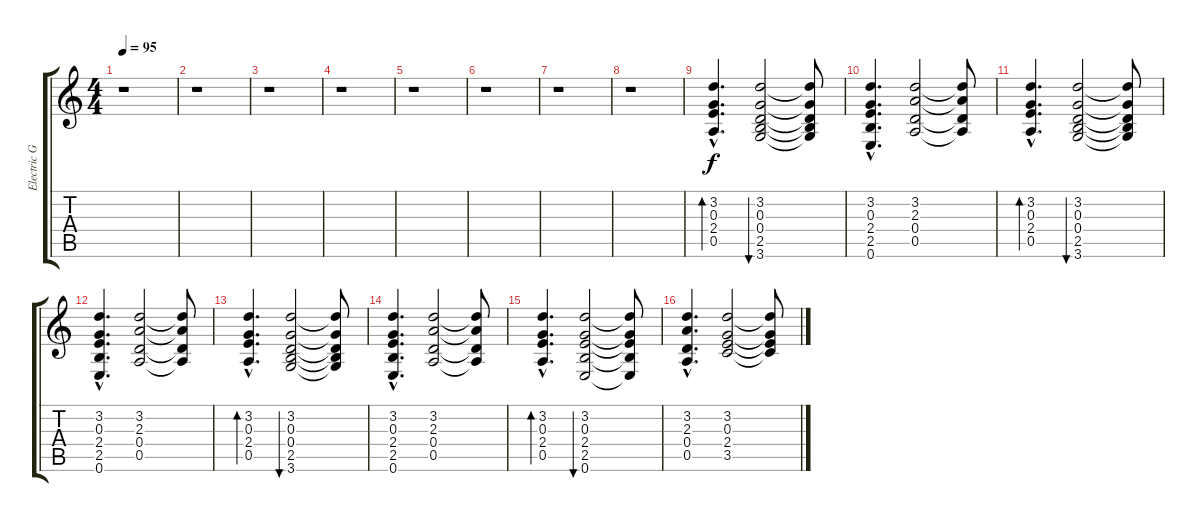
\track ("Electric Guitar(2)" "Electric G") {instrument overdrivenguitar}
\staff {score tabs}
\tuning (E4 B3 G3 D3 A2 E2) {hide}
\ts (4 4)
\tempo 95
\clef g2
\ks c
r.1{dy f} |
r.1 |
r.1 |
r.1 |
r.1 |
r.1 |
r.1 |
r.1 |
(3.2{hac} 0.3{hac} 2.4{hac} 0.5{hac}).4{d bd 60} (3.2 0.3 0.4 2.5 3.6).2{bu 60} (3.2{t} 0.3{t} 0.4{t} 2.5{t} 3.6{t}).8 |
(3.2{hac} 0.3{hac} 2.4{hac} 2.5{hac} 0.6{hac}).4{d} (3.2 2.3 0.4 0.5).2 (3.2{t} 2.3{t} 0.4{t} 0.5{t}).8 |
(3.2{hac} 0.3{hac} 2.4{hac} 0.5{hac}).4{d bd 60} (3.2 0.3 0.4 2.5 3.6).2{bu 60} (3.2{t} 0.3{t} 0.4{t} 2.5{t} 3.6{t}).8 |
(3.2{hac} 0.3{hac} 2.4{hac} 2.5{hac} 0.6{hac}).4{d} (3.2 2.3 0.4 0.5).2 (3.2{t} 2.3{t} 0.4{t} 0.5{t}).8 |
(3.2{hac} 0.3{hac} 2.4{hac} 0.5{hac}).4{d bd 60} (3.2 0.3 0.4 2.5 3.6).2{bu 60} (3.2{t} 0.3{t} 0.4{t} 2.5{t} 3.6{t}).8 |
(3.2{hac} 0.3{hac} 2.4{hac} 2.5{hac} 0.6{hac}).4{d} (3.2 2.3 0.4 0.5).2 (3.2{t} 2.3{t} 0.4{t} 0.5{t}).8 |
(3.2{hac} 0.3{hac} 2.4{hac} 0.5{hac}).4{d bd 60} (3.2 0.3 2.4 2.5 0.6).2{bu 60} (3.2{t} 0.3{t} 2.4{t} 2.5{t} 0.6{t}).8 |
(3.2{hac} 2.3{hac} 0.4{hac} 0.5{hac}).4{d} (3.2 0.3 2.4 3.5).2{volume 8} (3.2{t} 0.3{t} 2.4{t} 3.5{t}).8
